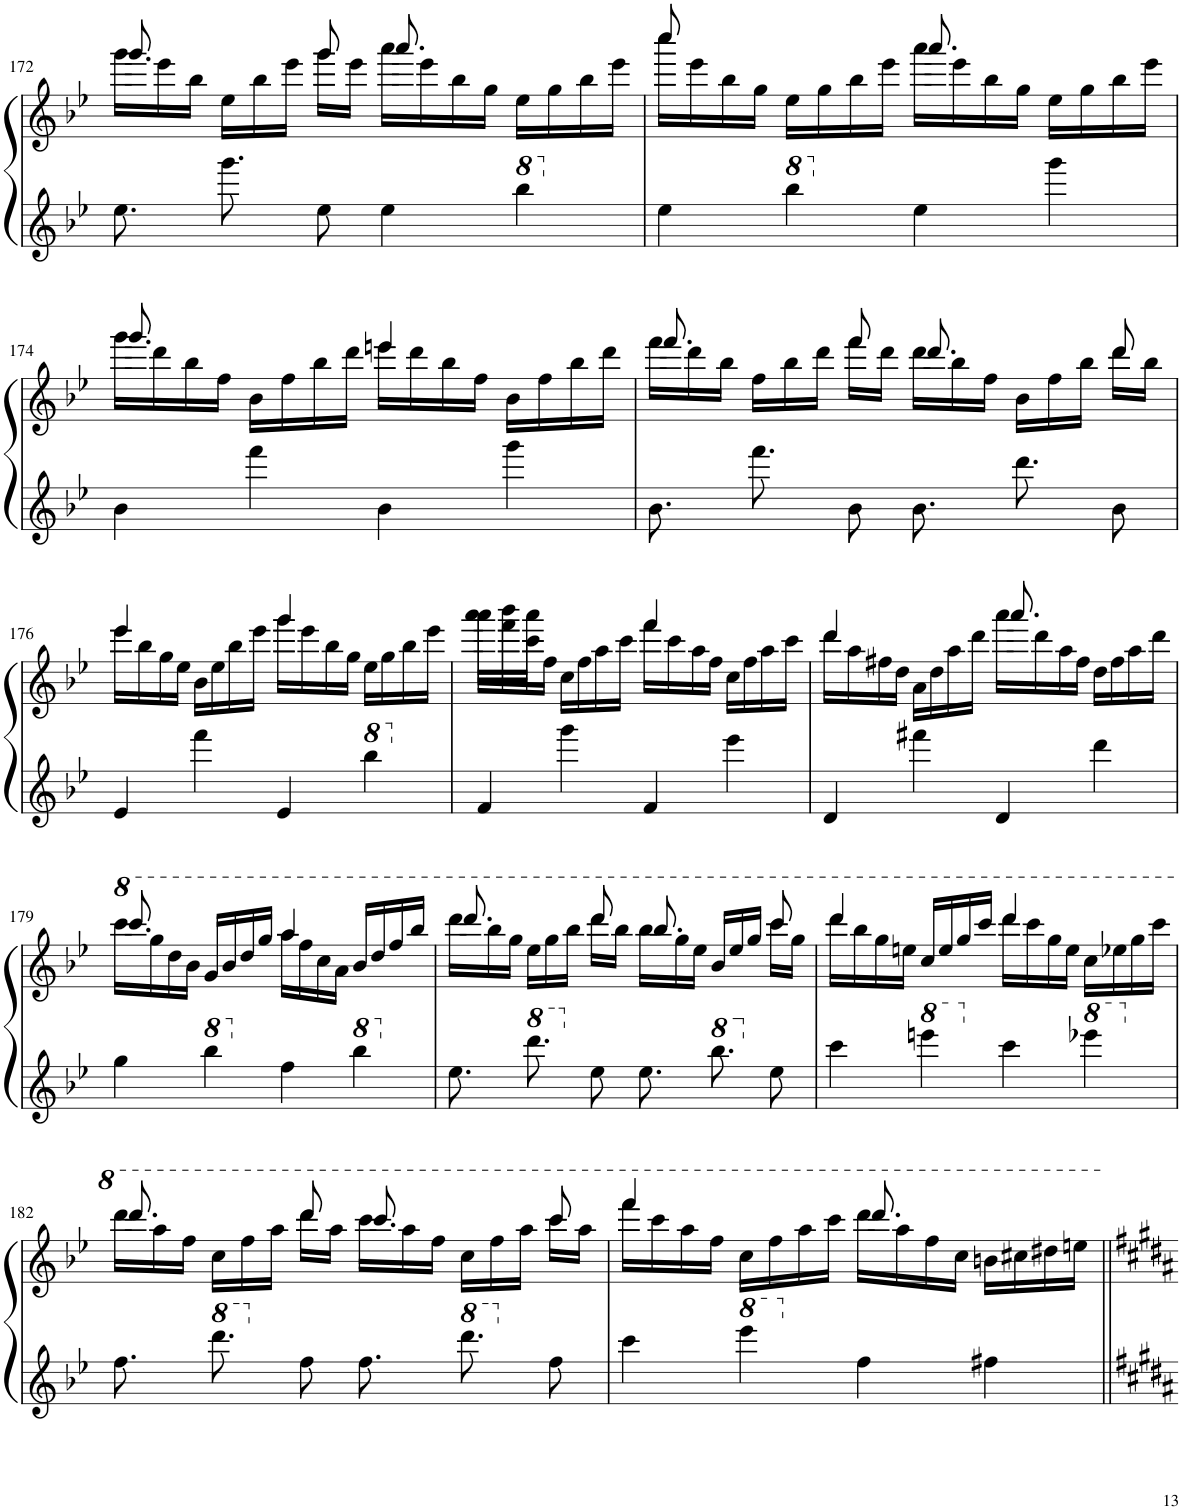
**kern	**kern
*part1	*part1
*staff2	*staff1
*I"Piano	*
*I'Pno.	*
!!LO:PB:g=z
*clefG2	*clefG2
*k[b-e-]	*k[b-e-]
*M4/4	*M4/4
=172	=172
*	*^
8.ee-\L	16ggg\LL	8.ggg/
.	16eee-\	.
.	16bb-\JJ	.
8.ggg\J	16ee-\LL	8.ryy
.	16bb-\	.
.	16eee-\JJ	.
8ee-\	16ggg\LL	8ggg/
.	16eee-\JJ	.
4ee-\	16aaa\LL	8.aaa/
.	16eee-\	.
.	16bb-\	.
.	16gg\JJ	4ryy
*8va	*	*
4bbb-\	16ee-\LL	.
.	16gg\	.
.	16bb-\	.
.	16eee-\JJ	16ryy
=173	=173	=173
*X8va	*	*
4ee-\	16cccc\LL	8cccc/
.	16eee-\	.
.	16bb-\	4.ryy
.	16gg\JJ	.
*8va	*	*
4bbb-\	16ee-\LL	.
.	16gg\	.
.	16bb-\	.
.	16eee-\JJ	.
*X8va	*	*
4ee-\	16aaa\LL	8.aaa/
.	16eee-\	.
.	16bb-\	.
.	16gg\JJ	4ryy
4ggg\	16ee-\LL	.
.	16gg\	.
.	16bb-\	.
.	16eee-\JJ	16ryy
!!LO:LB:g=z	!!
=174	=174	=174
4b-\	16ggg\LL	8.ggg/
.	16ddd\	.
.	16bb-\	.
.	16ff\JJ	16ryy
*	*v	*v
4fff\	16b-\LL
.	16ff\
.	16bb-\
.	16ddd\JJ
*	*^
4b-\	16eeen\LL	4eee/
.	16ddd\	.
.	16bb-\	.
.	16ff\JJ	.
4ggg\	16b-\LL	4ryy
.	16ff\	.
.	16bb-\	.
.	16ddd\JJ	.
=175	=175	=175
8.b-\L	16fff\LL	8.fff/
.	16ddd\	.
.	16bb-\JJ	.
8.fff\J	16ff\LL	8.ryy
.	16bb-\	.
.	16ddd\JJ	.
8b-\L	16fff\LL	8fff/
.	16ddd\JJ	.
8.b-\	16ddd\LL	8.ddd/
.	16bb-\	.
.	16ff\JJ	.
8.ddd\J	16b-\LL	8.ryy
.	16ff\	.
.	16bb-\JJ	.
8b-\J	16ddd\LL	8ddd/
.	16bb-\JJ	.
!!LO:LB:g=z	!!
=176	=176	=176
4e-/	16eee-\LL	4eee-/
.	16bb-\	.
.	16gg\	.
.	16ee-\JJ	.
4fff\	16b-\LL	4ryy
.	16ee-\	.
.	16bb-\	.
.	16eee-\JJ	.
4e-/	16ggg\LL	4ggg/
.	16eee-\	.
.	16bb-\	.
.	16gg\JJ	.
*8va	*	*
4bbb-\	16ee-\LL	4ryy
.	16gg\	.
.	16bb-\	.
.	16eee-\JJ	.
=177	=177	=177
*X8va	*	*
4f/	16aaa\LL	16aaa\LL
.	16fff\	16bbb-\
.	16ccc\	16aaa\JJ
.	16ff\JJ	16ryy
*	*v	*v
4ggg\	16cc\LL
.	16ff\
.	16aa\
.	16ccc\JJ
*	*^
4f/	16fff\LL	4fff/
.	16ccc\	.
.	16aa\	.
.	16ff\JJ	.
4eee-\	16cc\LL	4ryy
.	16ff\	.
.	16aa\	.
.	16ccc\JJ	.
=178	=178	=178
4d/	16ddd\LL	4ddd/
.	16aa\	.
.	16ff#X\	.
.	16dd\JJ	.
4fff#X\	16a\LL	4ryy
.	16dd\	.
.	16aa\	.
.	16ddd\JJ	.
4d/	16aaa\LL	8.aaa/
.	16ddd\	.
.	16aa\	.
.	16ff#\JJ	4ryy
4ddd\	16dd\LL	.
.	16ff#\	.
.	16aa\	.
.	16ddd\JJ	16ryy
!!LO:LB:g=z	!!
=179	=179	=179
4gg\	16cccc\LL	8.cccc/
.	16ggg\	.
.	16ddd\	.
.	16bb-\JJ	16ryy
*	*v	*v
*8va	*
4bbb-\	16gg/LL
.	16bb-/
.	16ddd/
.	16ggg/JJ
*X8va	*
*	*^
4ff\	16aaa\LL	4aaa/
.	16fff\	.
.	16ccc\	.
.	16aa\JJ	.
*8va	*	*
4bbb-\	16bb-/LL	4ryy
.	16ddd/	.
.	16fff/	.
.	16bbb-/JJ	.
=180	=180	=180
*X8va	*	*
8.ee-\L	16dddd\LL	8.dddd/
.	16bbb-\	.
.	16ggg\JJ	.
*8va	*	*
8.dddd\J	16eee-\LL	8.ryy
.	16ggg\	.
.	16bbb-\JJ	.
*X8va	*	*
8ee-\L	16dddd\LL	8dddd/
.	16bbb-\JJ	.
8.ee-\	16bbb-\LL	8.bbb-/
.	16ggg\	.
.	16eee-\JJ	.
*8va	*	*
8.bbb-\J	16bb-/LL	8.ryy
.	16eee-/	.
.	16ggg/JJ	.
*X8va	*	*
8ee-\J	16cccc\LL	8cccc/
.	16ggg\JJ	.
=181	=181	=181
4ccc\	16dddd\LL	4dddd/
.	16bbb-\	.
.	16ggg\	.
.	16eeen\JJ	.
*8va	*	*
4eeeen\	16ccc/LL	4ryy
.	16eee/	.
.	16ggg/	.
.	16cccc/JJ	.
*X8va	*	*
4ccc\	16dddd\LL	4dddd/
.	16cccc\	.
.	16ggg\	.
.	16eee\JJ	.
*8va	*	*
4eeee-X\	16ccc\LL	4ryy
.	16eee-X\	.
.	16ggg\	.
.	16cccc\JJ	.
!!LO:LB:g=z	!!
=182	=182	=182
*X8va	*	*
8.ff\L	16dddd\LL	8.dddd/
.	16aaa\	.
.	16fff\JJ	.
*8va	*	*
8.dddd\J	16ccc\LL	8.ryy
.	16fff\	.
.	16aaa\JJ	.
*X8va	*	*
8ff\L	16dddd\LL	8dddd/
.	16aaa\JJ	.
8.ff\	16cccc\LL	8.cccc/
.	16aaa\	.
.	16fff\JJ	.
*8va	*	*
8.dddd\J	16ccc\LL	8.ryy
.	16fff\	.
.	16aaa\JJ	.
*X8va	*	*
8ff\J	16cccc\LL	8cccc/
.	16aaa\JJ	.
=183	=183	=183
4ccc\	16ffff\LL	4ffff/
.	16cccc\	.
.	16aaa\	.
.	16fff\JJ	.
*8va	*	*
4eeee-\	16ccc\LL	4ryy
.	16fff\	.
.	16aaa\	.
.	16cccc\JJ	.
*X8va	*	*
4ff\	16dddd\LL	8.dddd/
.	16aaa\	.
.	16fff\	.
.	16ccc\JJ	4ryy
4ff#X\	16bbn\LL	.
.	16ccc#X\	.
.	16ddd#X\	.
.	16eeen\JJ	16ryy
*	*v	*v
=||	=||
*-	*-
